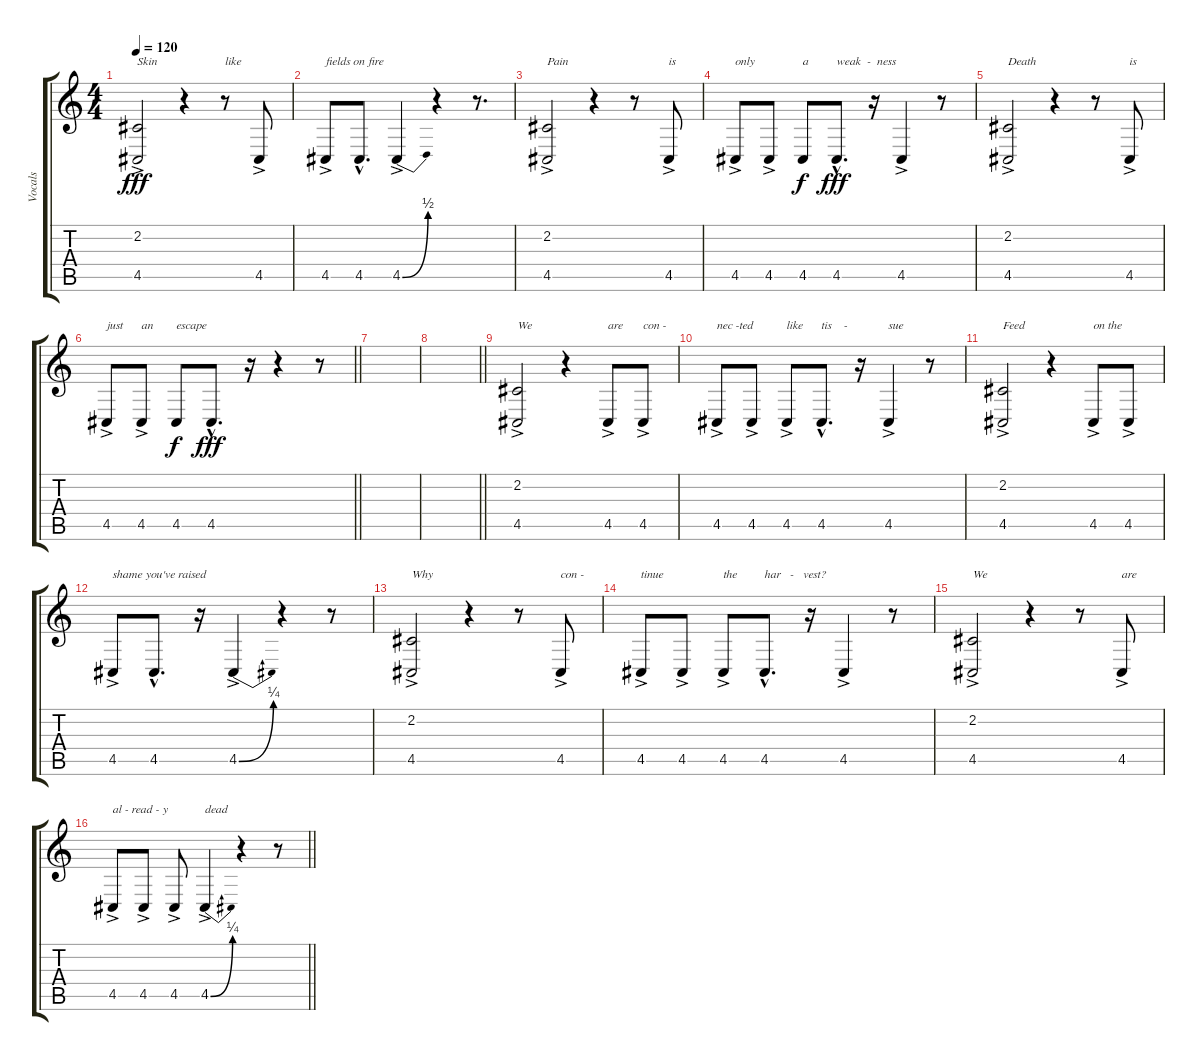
\track ("Vocals" "Vocals") {instrument stringensemble1}
\staff {score tabs}
\tuning (E4 B3 G3 D3 A2 E2) {hide}
\ts (4 4)
\tempo 120
\clef g2
\ks c
(2.2 4.5{ac}).2{txt "Skin" dy fff} r.4 r.8{txt "like"} 4.5{ac}.8 |
4.5{ac}.8{txt "fields on fire"} 4.5{hac}.8{d} 4.5{be (bend 0 0 60 2) ac}.4 r.4 r.8{d} |
(2.2 4.5{ac}).2{txt "Pain"} r.4 r.8 4.5{ac}.8{txt "is"} |
4.5{ac}.8{txt "only"} 4.5{ac}.8 4.5.8{txt "a" dy f} 4.5{hac}.8{d txt "weak  -  ness" dy fff} r.16 4.5{ac}.4 r.8 |
(2.2 4.5{ac}).2{txt "Death"} r.4 r.8 4.5{ac}.8{txt "is"} |
\barLineRight lightlight
4.5{ac}.8{txt "just"} 4.5{ac}.8{txt "an"} 4.5.8{txt "escape" dy f} 4.5{hac}.8{d dy fff} r.16 r.4 r.8 |
|
\barLineRight lightlight
|
(2.2 4.5{ac}).2{txt "We"} r.4 4.5{ac}.8{txt "are"} 4.5{ac}.8{txt "con -"} |
4.5{ac}.8{txt "nec -ted"} 4.5{ac}.8 4.5{ac}.8{txt "like"} 4.5{hac}.8{d txt "tis    - "} r.16 4.5{ac}.4{txt "sue"} r.8 |
(2.2 4.5{ac}).2{txt "Feed"} r.4 4.5{ac}.8{txt "on the"} 4.5{ac}.8 |
4.5{ac}.8{txt "shame you've raised"} 4.5{hac}.8{d} r.16 4.5{be (bend 0 0 60 1) ac}.4 r.4 r.8 |
(2.2 4.5{ac}).2{txt "Why"} r.4 r.8 4.5{ac}.8{txt "con -"} |
4.5{ac}.8{txt "tinue"} 4.5{ac}.8 4.5{ac}.8{txt "the"} 4.5{hac}.8{d txt "har   -   vest?"} r.16 4.5{ac}.4 r.8 |
(2.2 4.5{ac}).2{txt "We"} r.4 r.8 4.5{ac}.8{txt "are"} |
\barLineRight lightlight
4.5{ac}.8{txt "al - read - y"} 4.5{ac}.8 4.5{ac}.8 4.5{be (bend 0 0 60 1) ac}.4{txt "dead"} r.4 r.8
